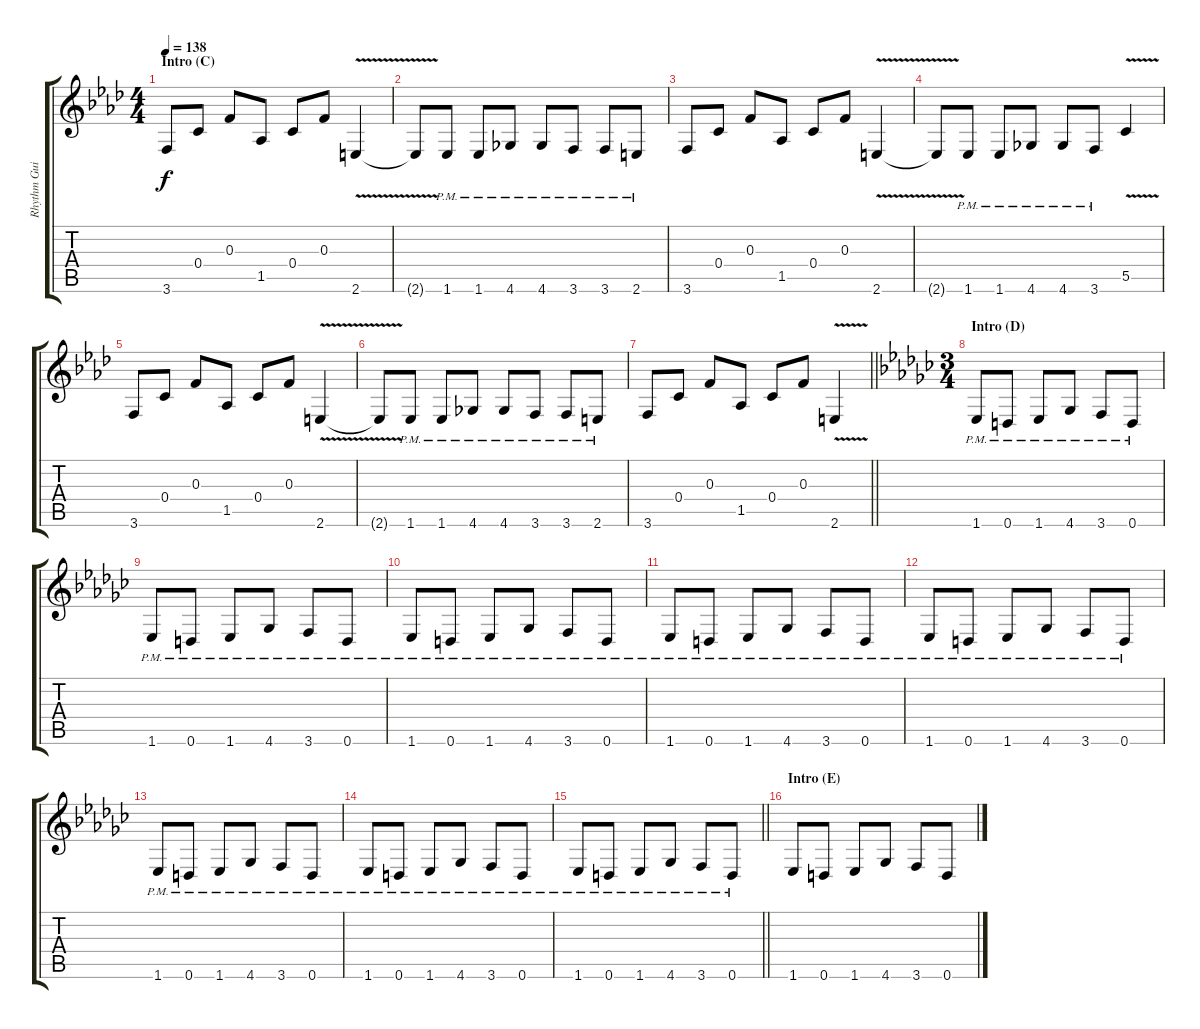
\track ("Rhythm Guitar" "Rhythm Gui") {instrument distortionguitar}
\staff {score tabs}
\tuning (D4 A3 F3 C3 G2 D2) {hide}
\ts (4 4)
\section ("" "Intro (C)")
\tempo 138
\clef g2
\ks fminor
3.6.8{dy f} 0.4.8 0.3.8 1.5.8 0.4.8 0.3.8 2.6{v}.4 |
2.6{t}.8 1.6{pm}.8 1.6{pm}.8 4.6{pm}.8 4.6{pm}.8 3.6{pm}.8 3.6{pm}.8 2.6{pm}.8 |
3.6.8 0.4.8 0.3.8 1.5.8 0.4.8 0.3.8 2.6{v}.4 |
2.6{t}.8 1.6{pm}.8 1.6{pm}.8 4.6{pm}.8 4.6{pm}.8 3.6{pm}.8 5.5{v}.4 |
3.6.8 0.4.8 0.3.8 1.5.8 0.4.8 0.3.8 2.6{v}.4 |
2.6{t}.8 1.6{pm}.8 1.6{pm}.8 4.6{pm}.8 4.6{pm}.8 3.6{pm}.8 3.6{pm}.8 2.6{pm}.8 |
\barLineRight lightlight
3.6.8 0.4.8 0.3.8 1.5.8 0.4.8 0.3.8 2.6{v}.4 |
\ts (3 4)
\section ("" "Intro (D)")
\ks ebminor
1.6{pm}.8 0.6{pm}.8 1.6{pm}.8 4.6{pm}.8 3.6{pm}.8 0.6{pm}.8 |
1.6{pm}.8 0.6{pm}.8 1.6{pm}.8 4.6{pm}.8 3.6{pm}.8 0.6{pm}.8 |
1.6{pm}.8 0.6{pm}.8 1.6{pm}.8 4.6{pm}.8 3.6{pm}.8 0.6{pm}.8 |
1.6{pm}.8 0.6{pm}.8 1.6{pm}.8 4.6{pm}.8 3.6{pm}.8 0.6{pm}.8 |
1.6{pm}.8 0.6{pm}.8 1.6{pm}.8 4.6{pm}.8 3.6{pm}.8 0.6{pm}.8 |
1.6{pm}.8 0.6{pm}.8 1.6{pm}.8 4.6{pm}.8 3.6{pm}.8 0.6{pm}.8 |
1.6{pm}.8 0.6{pm}.8 1.6{pm}.8 4.6{pm}.8 3.6{pm}.8 0.6{pm}.8 |
\barLineRight lightlight
1.6{pm}.8 0.6{pm}.8 1.6{pm}.8 4.6{pm}.8 3.6{pm}.8 0.6{pm}.8 |
\section ("" "Intro (E)")
1.6.8 0.6.8 1.6.8 4.6.8 3.6.8 0.6.8
